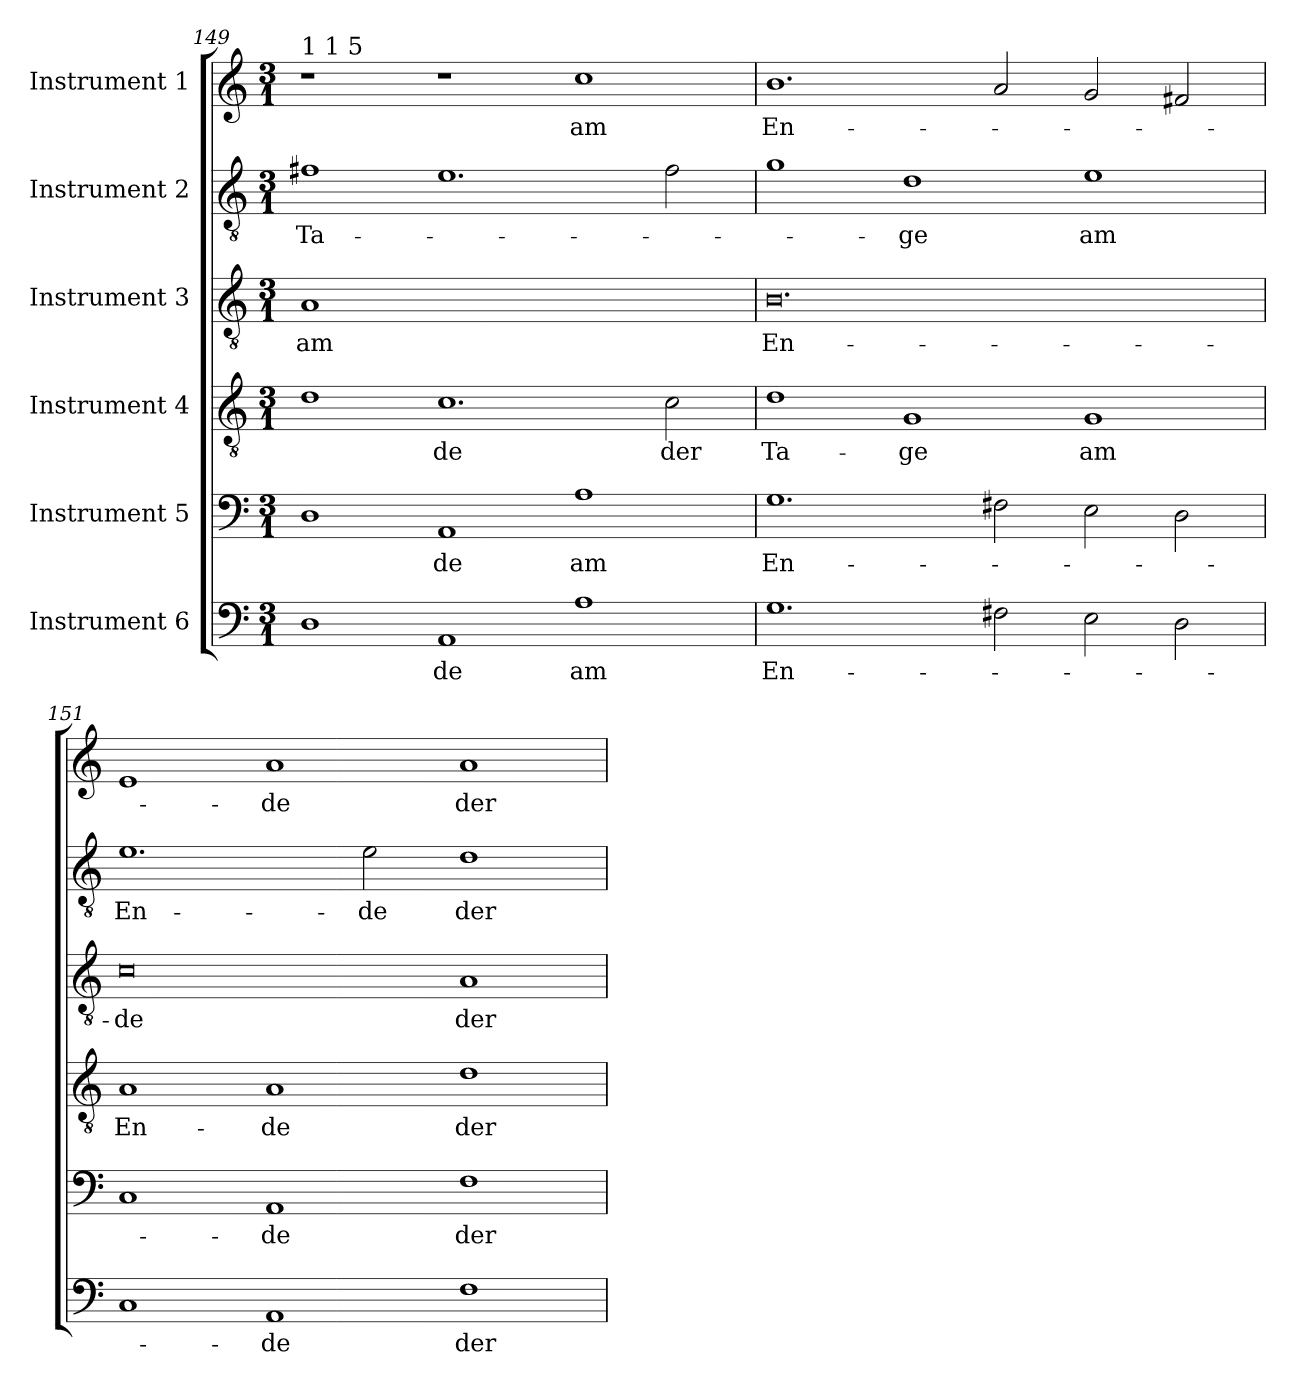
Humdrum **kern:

**kern	**text	**kern	**text	**kern	**text	**kern	**text	**kern	**text	**kern	**text
*part6	*part6	*part5	*part5	*part4	*part4	*part3	*part3	*part2	*part2	*part1	*part1
*staff6	*staff6	*staff5	*staff5	*staff4	*staff4	*staff3	*staff3	*staff2	*staff2	*staff1	*staff1
*I"Instrument 6	*	*I"Instrument 5	*	*I"Instrument 4	*	*I"Instrument 3	*	*I"Instrument 2	*	*I"Instrument 1	*
!!LO:LB:g=z
*clefF4	*	*clefF4	*	*clefGv2	*	*clefGv2	*	*clefGv2	*	*clefG2	*
*M3/1	*	*M3/1	*	*M3/1	*	*M3/1	*	*M3/1	*	*M3/1	*
=149	=149	=149	=149	=149	=149	=149	=149	=149	=149	=149	=149
!	!	!	!	!	!	!	!	!	!	!LO:TX:a:t=1 1 5	!
!	!	!	!	!	!	!LO:N:vis=1	!LO:LY:b:cj	!	!LO:LY:b:cj	!	!
1D	.	1D	.	1d	.	0.A	am	1f#X	Ta-	1r	.
!	!LO:LY:a:cj	!	!LO:LY:b:cj	!	!LO:LY:b:cj	!	!	!	!	!	!
1AA<	-de	1AA	-de	1.c	-de	.	.	1.e	.	1r	.
!	!LO:LY:a:cj	!	!LO:LY:b:cj	!	!	!	!	!	!	!	!LO:LY:b:cj
1A	am	1A	am	.	.	.	.	.	.	1cc	am
!	!	!	!	!	!LO:LY:b:cj	!	!	!	!	!	!
.	.	.	.	2c\	der	.	.	2f#\	.	.	.
=150	=150	=150	=150	=150	=150	=150	=150	=150	=150	=150	=150
!	!LO:LY:a:cj	!	!LO:LY:b:cj	!	!LO:LY:b:cj	!	!LO:LY:b:cj	!	!	!	!LO:LY:b:cj
1.G	En-	1.G	En-	1d	Ta-	0.B	En-	1g	.	1.b	En-
!	!	!	!	!	!LO:LY:b:cj	!	!	!	!LO:LY:b:cj	!	!
.	.	.	.	1G	-ge	.	.	1d	-ge	.	.
2F#X\	.	2F#X\	.	.	.	.	.	.	.	2a/	.
!	!	!	!	!	!LO:LY:b:cj	!	!	!	!LO:LY:b:cj	!	!
2E\	.	2E\	.	1G	am	.	.	1e	am	2g/	.
2D\	.	2D\	.	.	.	.	.	.	.	2f#X/	.
=151	=151	=151	=151	=151	=151	=151	=151	=151	=151	=151	=151
!	!	!	!	!	!LO:LY:b:cj	!	!LO:LY:b:cj	!	!LO:LY:b:cj	!	!
1C<	.	1C	.	1A	En-	0c	-de	1.e	En-	1e	.
!	!LO:LY:a:cj	!	!LO:LY:b:cj	!	!LO:LY:b:cj	!	!	!	!	!	!LO:LY:b:cj
1AA	-de	1AA	-de	1A	-de	.	.	.	.	1a	-de
!	!	!	!	!	!	!	!	!	!LO:LY:b:cj	!	!
.	.	.	.	.	.	.	.	2e\	-de	.	.
!	!LO:LY:a:cj	!	!LO:LY:b:cj	!	!LO:LY:b:cj	!	!LO:LY:b:cj	!	!LO:LY:b:cj	!	!LO:LY:b:cj
1F	der	1F	der	1d	der	1A	der	1d	der	1a	der
=	=	=	=	=	=	=	=	=	=	=	=
*-	*-	*-	*-	*-	*-	*-	*-	*-	*-	*-	*-
